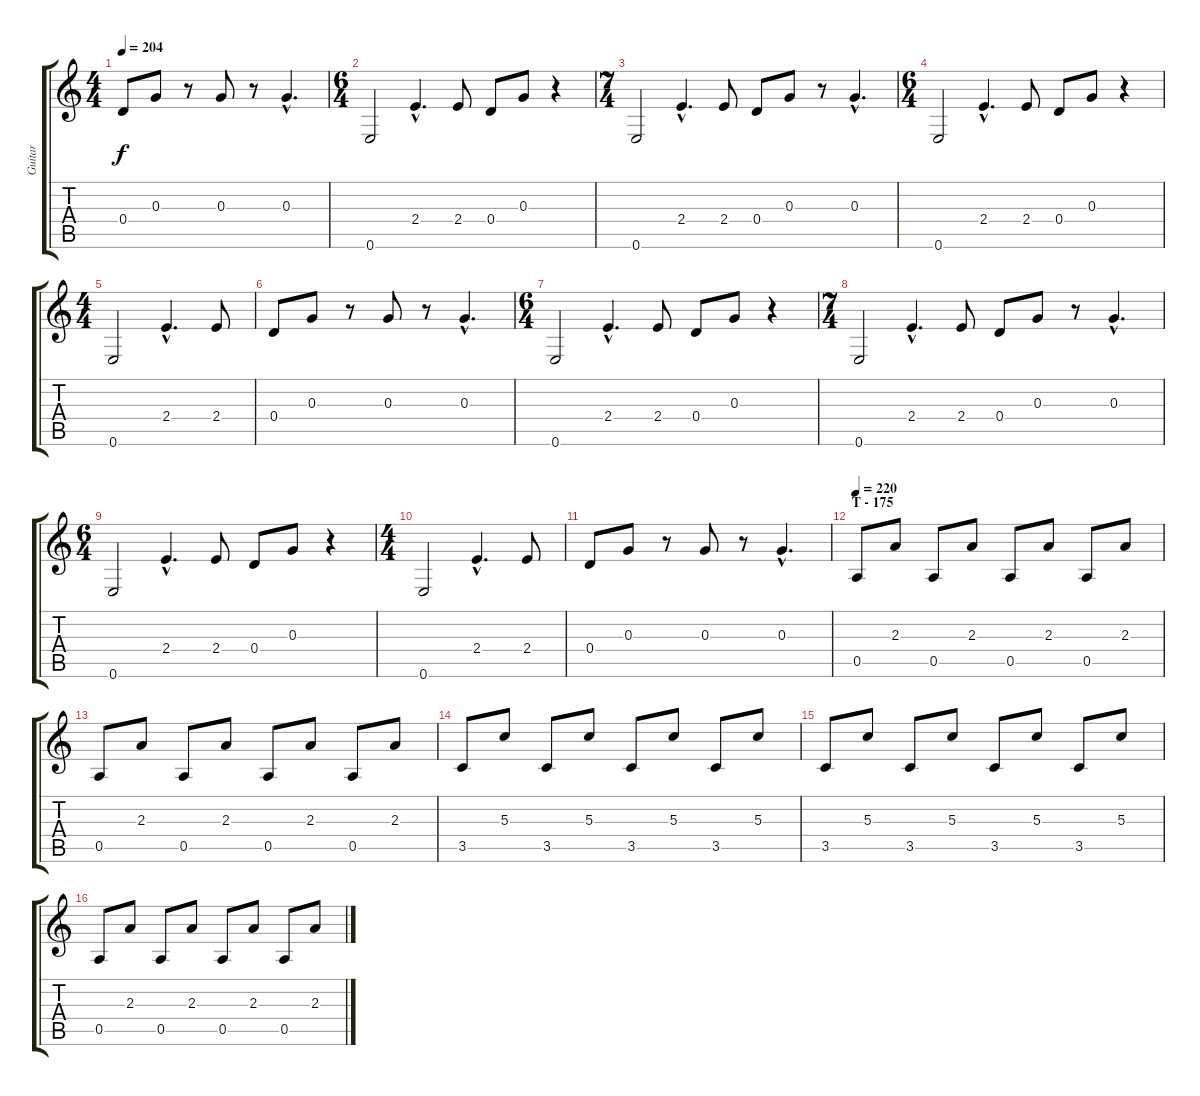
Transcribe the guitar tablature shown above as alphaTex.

\track ("Guitar" "Guitar") {instrument overdrivenguitar}
\staff {score tabs}
\tuning (E4 B3 G3 D3 A2 E2) {hide}
\ts (4 4)
\tempo 204
\clef g2
\ks c
0.4.8{dy f} 0.3.8 r.8 0.3.8 r.8 0.3{hac}.4{d} |
\ts (6 4)
0.6.2 2.4{hac}.4{d} 2.4.8 0.4.8 0.3.8 r.4 |
\ts (7 4)
0.6.2 2.4{hac}.4{d} 2.4.8 0.4.8 0.3.8 r.8 0.3{hac}.4{d} |
\ts (6 4)
0.6.2 2.4{hac}.4{d} 2.4.8 0.4.8 0.3.8 r.4 |
\ts (4 4)
0.6.2 2.4{hac}.4{d} 2.4.8 |
0.4.8 0.3.8 r.8 0.3.8 r.8 0.3{hac}.4{d} |
\ts (6 4)
0.6.2 2.4{hac}.4{d} 2.4.8 0.4.8 0.3.8 r.4 |
\ts (7 4)
0.6.2 2.4{hac}.4{d} 2.4.8 0.4.8 0.3.8 r.8 0.3{hac}.4{d} |
\ts (6 4)
0.6.2 2.4{hac}.4{d} 2.4.8 0.4.8 0.3.8 r.4 |
\ts (4 4)
0.6.2 2.4{hac}.4{d} 2.4.8 |
0.4.8 0.3.8 r.8 0.3.8 r.8 0.3{hac}.4{d} |
\section ("" "T - 175")
\tempo 175
\tempo 220
0.5.8{instrument overdrivenguitar} 2.3.8 0.5.8 2.3.8 0.5.8 2.3.8 0.5.8 2.3.8 |
0.5.8 2.3.8 0.5.8 2.3.8 0.5.8 2.3.8 0.5.8 2.3.8 |
3.5.8 5.3.8 3.5.8 5.3.8 3.5.8 5.3.8 3.5.8 5.3.8 |
3.5.8 5.3.8 3.5.8 5.3.8 3.5.8 5.3.8 3.5.8 5.3.8 |
0.5.8 2.3.8 0.5.8 2.3.8 0.5.8 2.3.8 0.5.8 2.3.8
